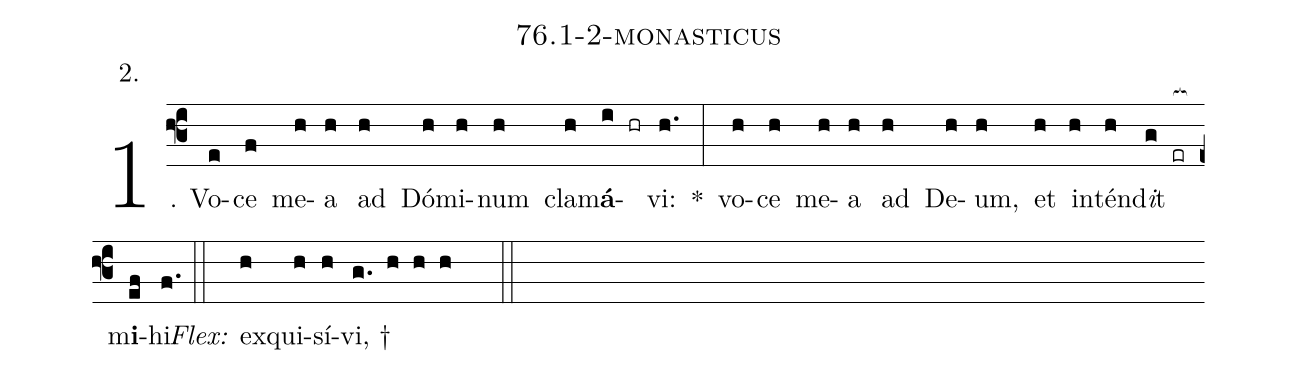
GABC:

name: 76.1-2-monasticus;
annotation: 2.;
%%
(f3)1. Vo(e)ce(f) me(h)a(h) ad(h) Dó(h)mi(h)num(h) cla(h)m<b>á</b>(i hr)vi:(h.) *(:) vo(h)ce(h) me(h)a(h) ad(h) De(h)um,(h) et(h) in(h)tén(h)d<i>i</i>t(g er[ocb:1{]) m<b>i</b>(ef[ocb:0}])hi.(f.) (::)
<i>Flex:</i>()  ex(h)qui(h)sí(h)vi, †(g. h h h  ::)
